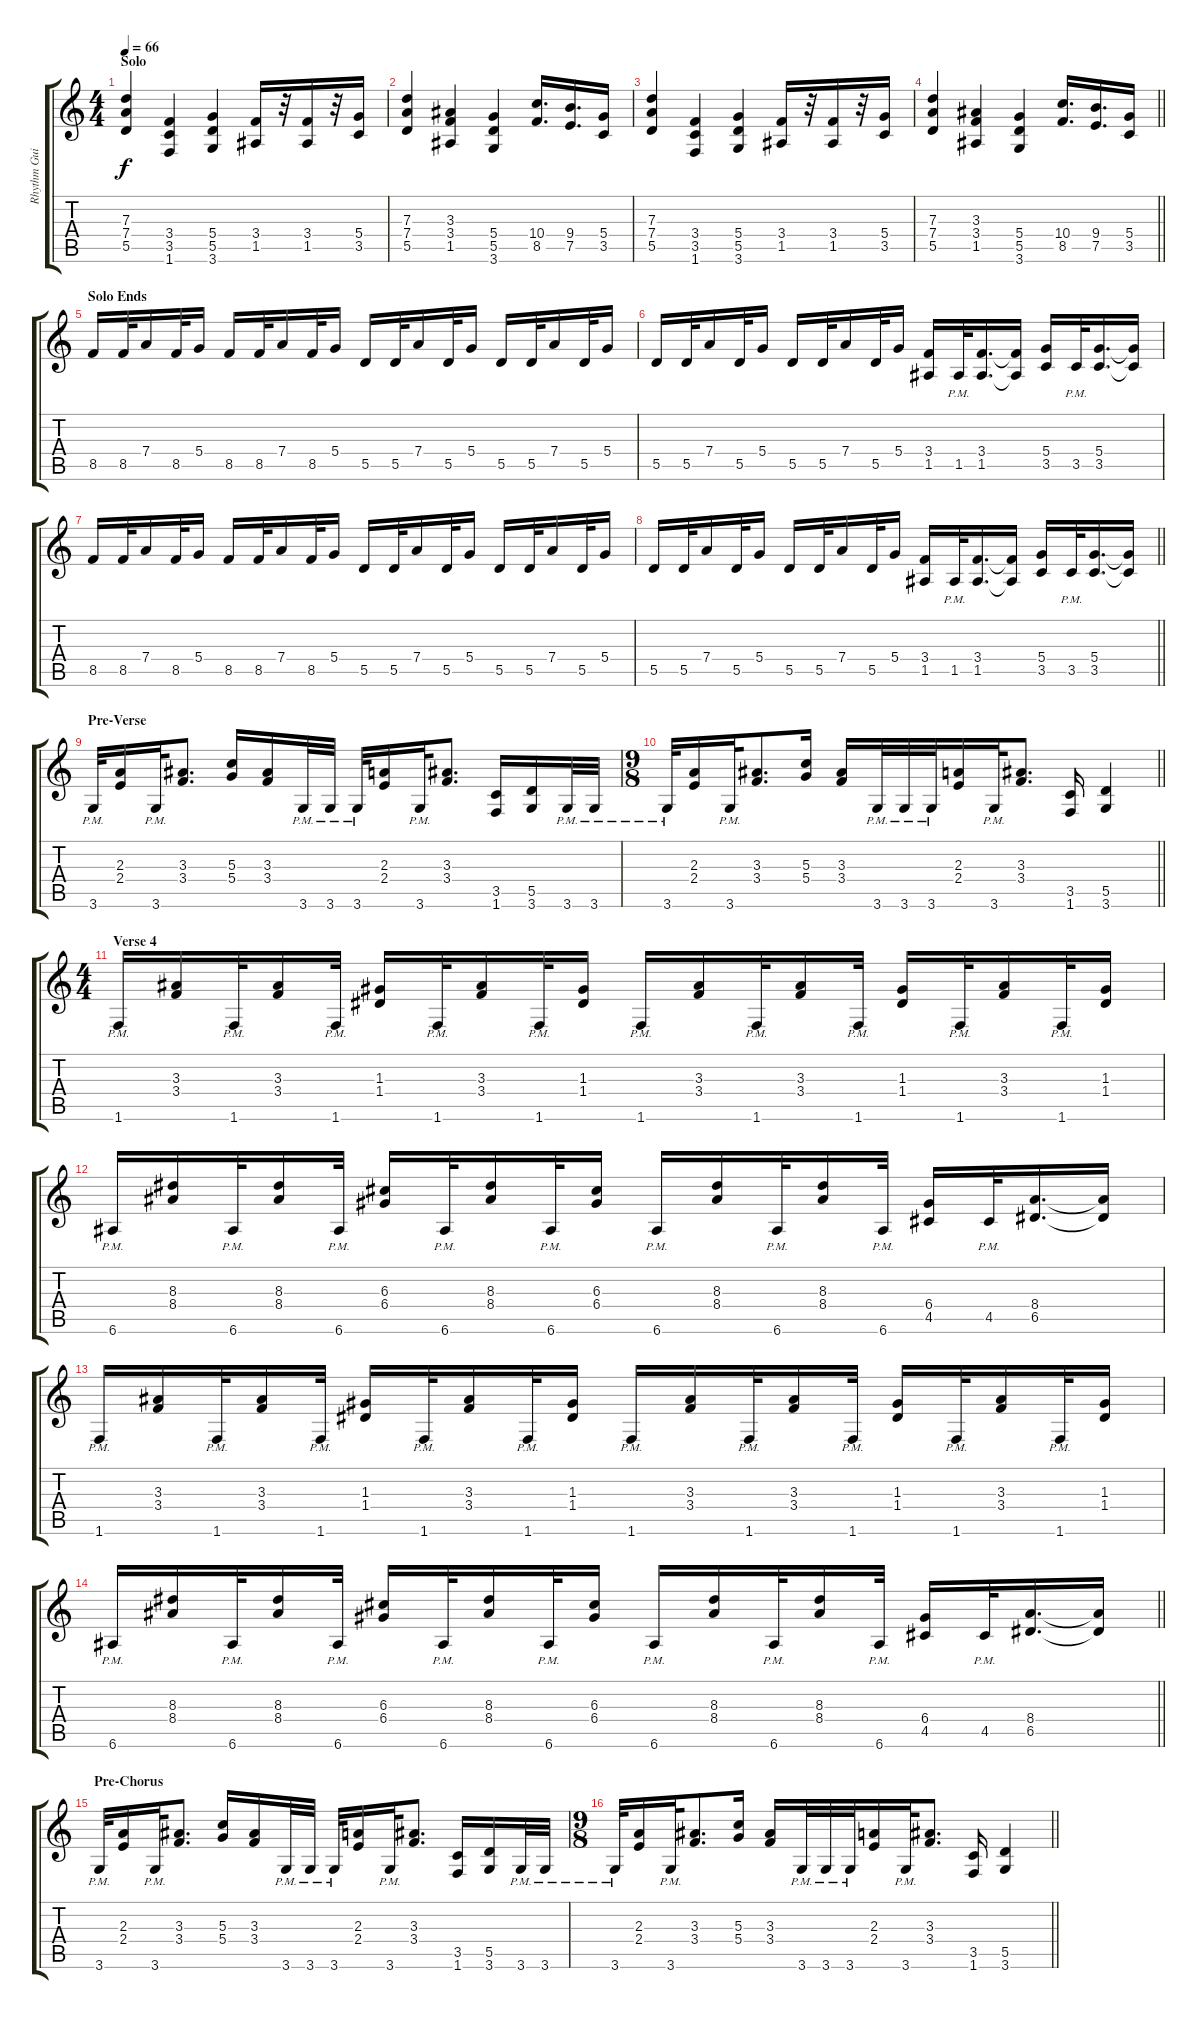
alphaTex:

\track ("Rhythm Guitar" "Rhythm Gui") {instrument distortionguitar}
\staff {score tabs}
\tuning (E4 B3 G3 D3 A2 E2) {hide}
\ts (4 4)
\section ("" "Solo")
\tempo 66
\clef g2
\ks c
(7.3 7.4 5.5).4{dy f} (3.4 3.5 1.6).4 (5.4 5.5 3.6).4 (3.4 1.5).16 r.32 (3.4 1.5).16 r.32 (5.4 3.5).16 |
(7.3 7.4 5.5).4 (3.3 3.4 1.5).4 (5.4 5.5 3.6).4 (10.4 8.5).16{d} (9.4 7.5).16{d} (5.4 3.5).16 |
(7.3 7.4 5.5).4 (3.4 3.5 1.6).4 (5.4 5.5 3.6).4 (3.4 1.5).16 r.32 (3.4 1.5).16 r.32 (5.4 3.5).16 |
\barLineRight lightlight
(7.3 7.4 5.5).4 (3.3 3.4 1.5).4 (5.4 5.5 3.6).4 (10.4 8.5).16{d} (9.4 7.5).16{d} (5.4 3.5).16 |
\section ("" "Solo Ends")
8.5.16 8.5.32 7.4.16 8.5.32 5.4.16 8.5.16 8.5.32 7.4.16 8.5.32 5.4.16 5.5.16 5.5.32 7.4.16 5.5.32 5.4.16 5.5.16 5.5.32 7.4.16 5.5.32 5.4.16 |
5.5.16 5.5.32 7.4.16 5.5.32 5.4.16 5.5.16 5.5.32 7.4.16 5.5.32 5.4.16 (3.4 1.5).16 1.5{pm}.32 (3.4 1.5).16{d} (3.4{t} 1.5{t}).16 (5.4 3.5).16 3.5{pm}.32 (5.4 3.5).16{d} (5.4{t} 3.5{t}).16 |
8.5.16 8.5.32 7.4.16 8.5.32 5.4.16 8.5.16 8.5.32 7.4.16 8.5.32 5.4.16 5.5.16 5.5.32 7.4.16 5.5.32 5.4.16 5.5.16 5.5.32 7.4.16 5.5.32 5.4.16 |
\barLineRight lightlight
5.5.16 5.5.32 7.4.16 5.5.32 5.4.16 5.5.16 5.5.32 7.4.16 5.5.32 5.4.16 (3.4 1.5).16 1.5{pm}.32 (3.4 1.5).16{d} (3.4{t} 1.5{t}).16 (5.4 3.5).16 3.5{pm}.32 (5.4 3.5).16{d} (5.4{t} 3.5{t}).16 |
\section ("" "Pre-Verse")
3.6{pm}.32 (2.3 2.4).16 3.6{pm}.32 (3.3 3.4).8{d} (5.3 5.4).16 (3.3 3.4).16 3.6{pm}.32 3.6{pm}.32 3.6{pm}.32 (2.3 2.4).16 3.6{pm}.32 (3.3 3.4).8{d} (3.5 1.6).16 (5.5 3.6).16 3.6{pm}.32 3.6{pm}.32 |
\ts (9 8)
\barLineRight lightlight
3.6{pm}.32 (2.3 2.4).16 3.6{pm}.32 (3.3 3.4).8{d} (5.3 5.4).16 (3.3 3.4).16 3.6{pm}.32 3.6{pm}.32 3.6{pm}.32 (2.3 2.4).16 3.6{pm}.32 (3.3 3.4).8{d} (3.5 1.6).16 (5.5 3.6).4 |
\ts (4 4)
\section ("" "Verse 4")
1.6{pm}.16 (3.3 3.4).16 1.6{pm}.32 (3.3 3.4).16 1.6{pm}.32 (1.3 1.4).16 1.6{pm}.32 (3.3 3.4).16 1.6{pm}.32 (1.3 1.4).16 1.6{pm}.16 (3.3 3.4).16 1.6{pm}.32 (3.3 3.4).16 1.6{pm}.32 (1.3 1.4).16 1.6{pm}.32 (3.3 3.4).16 1.6{pm}.32 (1.3 1.4).16 |
6.6{pm}.16 (8.3 8.4).16 6.6{pm}.32 (8.3 8.4).16 6.6{pm}.32 (6.3 6.4).16 6.6{pm}.32 (8.3 8.4).16 6.6{pm}.32 (6.3 6.4).16 6.6{pm}.16 (8.3 8.4).16 6.6{pm}.32 (8.3 8.4).16 6.6{pm}.32 (6.4 4.5).16 4.5{pm}.32 (8.4 6.5).16{d} (8.4{t} 6.5{t}).16 |
1.6{pm}.16 (3.3 3.4).16 1.6{pm}.32 (3.3 3.4).16 1.6{pm}.32 (1.3 1.4).16 1.6{pm}.32 (3.3 3.4).16 1.6{pm}.32 (1.3 1.4).16 1.6{pm}.16 (3.3 3.4).16 1.6{pm}.32 (3.3 3.4).16 1.6{pm}.32 (1.3 1.4).16 1.6{pm}.32 (3.3 3.4).16 1.6{pm}.32 (1.3 1.4).16 |
\barLineRight lightlight
6.6{pm}.16 (8.3 8.4).16 6.6{pm}.32 (8.3 8.4).16 6.6{pm}.32 (6.3 6.4).16 6.6{pm}.32 (8.3 8.4).16 6.6{pm}.32 (6.3 6.4).16 6.6{pm}.16 (8.3 8.4).16 6.6{pm}.32 (8.3 8.4).16 6.6{pm}.32 (6.4 4.5).16 4.5{pm}.32 (8.4 6.5).16{d} (8.4{t} 6.5{t}).16 |
\section ("" "Pre-Chorus")
3.6{pm}.32 (2.3 2.4).16 3.6{pm}.32 (3.3 3.4).8{d} (5.3 5.4).16 (3.3 3.4).16 3.6{pm}.32 3.6{pm}.32 3.6{pm}.32 (2.3 2.4).16 3.6{pm}.32 (3.3 3.4).8{d} (3.5 1.6).16 (5.5 3.6).16 3.6{pm}.32 3.6{pm}.32 |
\ts (9 8)
\barLineRight lightlight
3.6{pm}.32 (2.3 2.4).16 3.6{pm}.32 (3.3 3.4).8{d} (5.3 5.4).16 (3.3 3.4).16 3.6{pm}.32 3.6{pm}.32 3.6{pm}.32 (2.3 2.4).16 3.6{pm}.32 (3.3 3.4).8{d} (3.5 1.6).16 (5.5 3.6).4
